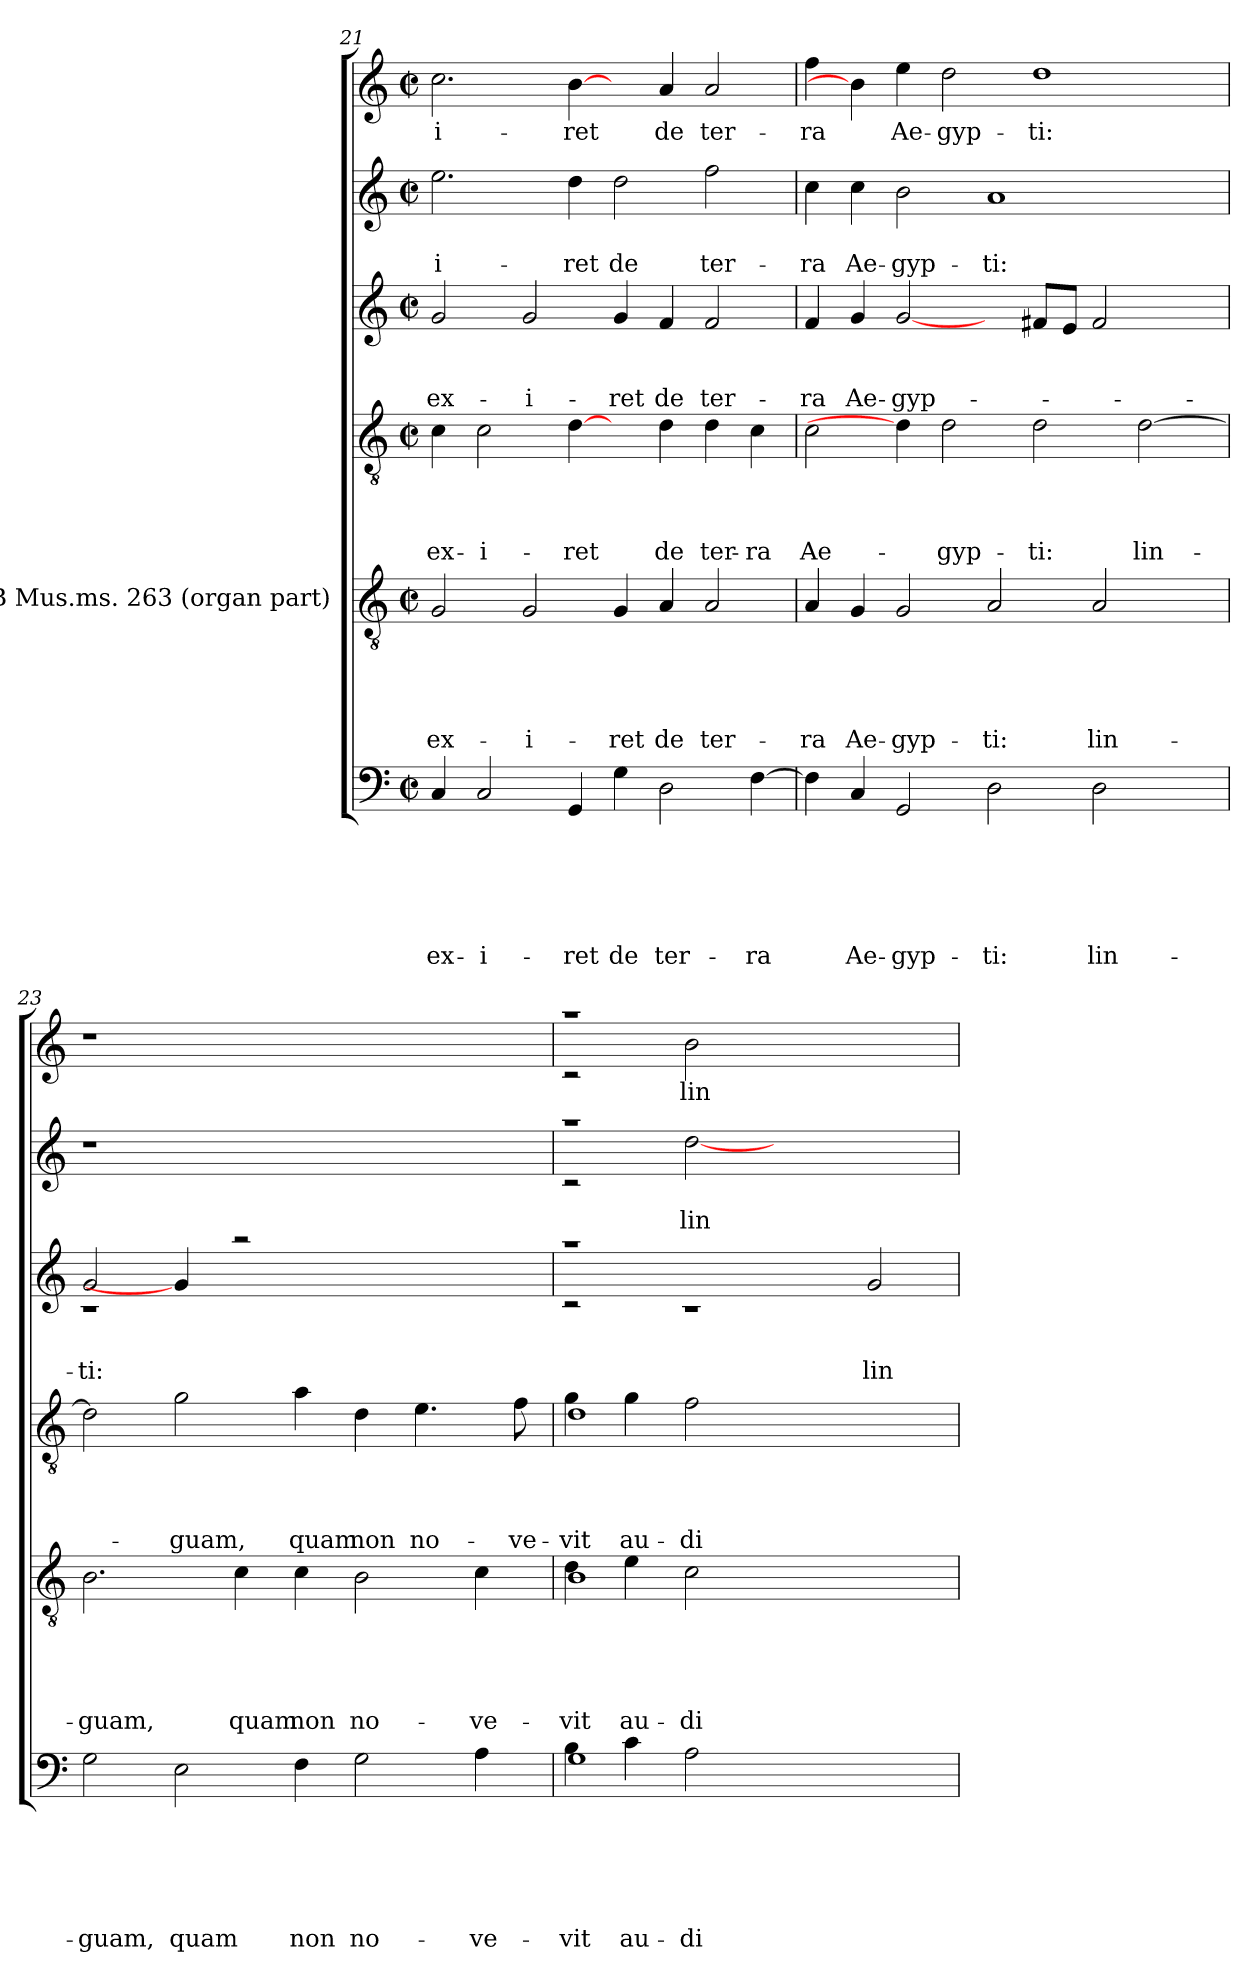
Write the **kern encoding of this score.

**kern	**text	**text	**text	**text	**text	**text	**kern	**text	**text	**text	**text	**text	**kern	**text	**text	**text	**text	**kern	**text	**text	**text	**kern	**text	**text	**kern	**text
*part6	*part6	*part6	*part6	*part6	*part6	*part6	*part5	*part5	*part5	*part5	*part5	*part5	*part4	*part4	*part4	*part4	*part4	*part3	*part3	*part3	*part3	*part2	*part2	*part2	*part1	*part1
*staff6	*staff6	*staff6	*staff6	*staff6	*staff6	*staff6	*staff5	*staff5	*staff5	*staff5	*staff5	*staff5	*staff4	*staff4	*staff4	*staff4	*staff4	*staff3	*staff3	*staff3	*staff3	*staff2	*staff2	*staff2	*staff1	*staff1
*	*	*	*	*	*	*	*I"BSB Mus.ms. 263 (organ part)	*	*	*	*	*	*	*	*	*	*	*	*	*	*	*	*	*	*	*
*clefF4	*	*	*	*	*	*	*clefGv2	*	*	*	*	*	*clefGv2	*	*	*	*	*clefG2	*	*	*	*clefG2	*	*	*clefG2	*
*k[]	*	*	*	*	*	*	*k[]	*	*	*	*	*	*k[]	*	*	*	*	*k[]	*	*	*	*k[]	*	*	*k[]	*
*C:	*	*	*	*	*	*	*C:	*	*	*	*	*	*C:	*	*	*	*	*C:	*	*	*	*C:	*	*	*C:	*
*M2/2	*	*	*	*	*	*	*M2/2	*	*	*	*	*	*M2/2	*	*	*	*	*M2/2	*	*	*	*M2/2	*	*	*M2/2	*
*met(c|)	*	*	*	*	*	*	*met(c|)	*	*	*	*	*	*met(c|)	*	*	*	*	*met(c|)	*	*	*	*met(c|)	*	*	*met(c|)	*
=21	=21	=21	=21	=21	=21	=21	=21	=21	=21	=21	=21	=21	=21	=21	=21	=21	=21	=21	=21	=21	=21	=21	=21	=21	=21	=21
!	!	!	!	!	!	!LO:LY:b	!	!	!	!	!	!LO:LY:b	!	!	!	!	!LO:LY:b	!	!	!	!LO:LY:b	!	!	!LO:LY:b	!	!LO:LY:b
4C/	.	.	.	.	.	ex-	2G/	.	.	.	.	ex-	4c\	.	.	.	ex-	2g/	.	.	ex-	2.ee\	.	-i-	2.cc\	-i-
!	!	!	!	!	!	!LO:LY:b	!	!	!	!	!	!	!	!	!	!	!LO:LY:b	!	!	!	!	!	!	!	!	!
2C/	.	.	.	.	.	-i-	.	.	.	.	.	.	2c\	.	.	.	-i-	.	.	.	.	.	.	.	.	.
!	!	!	!	!	!	!	!	!	!	!	!	!LO:LY:b	!	!	!	!	!	!	!	!	!LO:LY:b	!	!	!	!	!
.	.	.	.	.	.	.	2G/	.	.	.	.	-i-	.	.	.	.	.	2g/	.	.	-i-	.	.	.	.	.
!	!	!	!	!	!	!LO:LY:b	!	!	!	!	!	!	!	!	!	!	!LO:LY:b	!	!	!	!	!	!	!LO:LY:b	!	!LO:LY:b
4GG/	.	.	.	.	.	-ret	.	.	.	.	.	.	[4d\	.	.	.	-ret	.	.	.	.	4dd\	.	-ret	[4b\	-ret
!	!	!	!	!	!	!LO:LY:b	!	!	!	!	!	!LO:LY:b	!	!	!	!	!	!	!	!	!LO:LY:b	!	!	!LO:LY:b	!	!
4G\	.	.	.	.	.	de	4G/	.	.	.	.	-ret	4ryy	.	.	.	.	4g/	.	.	-ret	2dd\	.	de	4ryy	.
!	!	!	!	!	!	!LO:LY:b	!	!	!	!	!	!LO:LY:b	!	!	!	!	!LO:LY:b	!	!	!	!LO:LY:b	!	!	!	!	!LO:LY:b
2D\	.	.	.	.	.	ter-	4A/	.	.	.	.	de	4d\	.	.	.	de	4f/	.	.	de	.	.	.	4a/	de
!	!	!	!	!	!	!	!	!	!	!	!	!LO:LY:b	!	!	!	!	!LO:LY:b	!	!	!	!LO:LY:b	!	!	!LO:LY:b	!	!LO:LY:b
.	.	.	.	.	.	.	2A/	.	.	.	.	ter-	4d\	.	.	.	ter-	2f/	.	.	ter-	2ff\	.	ter-	2a/	ter-
!	!	!	!	!	!	!LO:LY:b	!	!	!	!	!	!	!	!	!	!	!LO:LY:b	!	!	!	!	!	!	!	!	!
[<4F\	.	.	.	.	.	-ra	.	.	.	.	.	.	4c\	.	.	.	-ra	.	.	.	.	.	.	.	.	.
!!LO:LB:g=z
=22	=22	=22	=22	=22	=22	=22	=22	=22	=22	=22	=22	=22	=22	=22	=22	=22	=22	=22	=22	=22	=22	=22	=22	=22	=22	=22
!	!	!	!	!	!	!	!	!	!	!	!	!LO:LY:b	!	!	!	!	!LO:LY:b	!	!	!	!LO:LY:b	!	!	!LO:LY:b	!	!LO:LY:b
4F\]	.	.	.	.	.	.	4A/	.	.	.	.	-ra	2c\	.	.	.	Ae-	4f/	.	.	-ra	4cc\	.	-ra	4ff\	-ra
!	!	!	!	!	!	!LO:LY:b	!	!	!	!	!	!LO:LY:b	!	!	!	!	!	!	!	!	!LO:LY:b	!	!	!LO:LY:b	!	!
4C/	.	.	.	.	.	Ae-	4G/	.	.	.	.	Ae-	.	.	.	.	.	4g/	.	.	Ae-	4cc\	.	Ae-	4b\]	.
!	!	!	!	!	!	!LO:LY:b	!	!	!	!	!	!LO:LY:b	!	!	!	!	!	!	!	!	!LO:LY:b	!	!	!LO:LY:b	!	!LO:LY:b
2GG/	.	.	.	.	.	-gyp-	2G/	.	.	.	.	-gyp-	4d\]	.	.	.	.	[2g/	.	.	-gyp-	2b\	.	-gyp-	4ee\	Ae-
!	!	!	!	!	!	!	!	!	!	!	!	!	!	!	!	!	!LO:LY:b	!	!	!	!	!	!	!	!	!LO:LY:b
.	.	.	.	.	.	.	.	.	.	.	.	.	2d\	.	.	.	-gyp-	.	.	.	.	.	.	.	2dd\	-gyp-
!	!	!	!	!	!	!LO:LY:b	!	!	!	!	!	!LO:LY:b	!	!	!	!	!	!	!	!	!	!	!	!LO:LY:b	!	!
2D\	.	.	.	.	.	-ti:	2A/	.	.	.	.	-ti:	.	.	.	.	.	4ryy	.	.	.	1a	.	-ti:	.	.
!	!	!	!	!	!	!	!	!	!	!	!	!	!	!	!	!	!LO:LY:b	!	!	!	!	!	!	!	!	!LO:LY:b
.	.	.	.	.	.	.	.	.	.	.	.	.	2d\	.	.	.	-ti:	8f#X/L	.	.	.	.	.	.	1dd	-ti:
.	.	.	.	.	.	.	.	.	.	.	.	.	.	.	.	.	.	8e/J	.	.	.	.	.	.	.	.
!	!	!	!	!	!	!LO:LY:b	!	!	!	!	!	!LO:LY:b	!	!	!	!	!	!	!	!	!	!	!	!	!	!
2D\	.	.	.	.	.	lin-	2A/	.	.	.	.	lin-	.	.	.	.	.	2f#/	.	.	.	.	.	.	.	.
!	!	!	!	!	!	!	!	!	!	!	!	!	!	!	!	!	!LO:LY:b	!	!	!	!	!	!	!	!	!
.	.	.	.	.	.	.	.	.	.	.	.	.	[>2d\	.	.	.	lin-	.	.	.	.	.	.	.	.	.
4ryy	.	.	.	.	.	.	4ryy	.	.	.	.	.	.	.	.	.	.	4ryy	.	.	.	4ryy	.	.	.	.
=23	=23	=23	=23	=23	=23	=23	=23	=23	=23	=23	=23	=23	=23	=23	=23	=23	=23	=23	=23	=23	=23	=23	=23	=23	=23	=23
!	!	!	!	!	!	!LO:LY:b	!	!	!	!	!	!LO:LY:b	!	!	!	!	!	!	!	!	!LO:LY:b	!	!	!	!	!
*	*	*	*	*	*	*	*	*	*	*	*	*	*	*	*	*	*	*^	*	*	*	*	*	*	*	*
2G\	.	.	.	.	.	-guam,	2.B\	.	.	.	.	-guam,	2d\]	.	.	.	.	2g/	1rc	.	.	-ti:	1r	.	.	1r	.
!	!	!	!	!	!	!LO:LY:b	!	!	!	!	!	!	!	!	!	!	!LO:LY:b	!	!	!	!	!	!	!	!	!	!
2E\	.	.	.	.	.	quam	.	.	.	.	.	.	2g\	.	.	.	-guam,	4g/]	.	.	.	.	.	.	.	.	.
!	!	!	!	!	!	!	!	!	!	!	!	!LO:LY:b	!	!	!	!	!	!	!	!	!	!	!	!	!	!	!
.	.	.	.	.	.	.	4c\	.	.	.	.	quam	.	.	.	.	.	2raa	.	.	.	.	.	.	.	.	.
!	!	!	!	!	!	!LO:LY:b	!	!	!	!	!	!LO:LY:b	!	!	!	!	!LO:LY:b	!	!	!	!	!	!	!	!	!	!
4F\	.	.	.	.	.	non	4c\	.	.	.	.	non	4a\	.	.	.	quam	.	2.ryy	.	.	.	1ryy	.	.	1ryy	.
!	!	!	!	!	!	!LO:LY:b	!	!	!	!	!	!LO:LY:b	!	!	!	!	!LO:LY:b	!	!	!	!	!	!	!	!	!	!
2G\	.	.	.	.	.	no-	2B\	.	.	.	.	no-	4d\	.	.	.	non	2.ryy	.	.	.	.	.	.	.	.	.
!	!	!	!	!	!	!	!	!	!	!	!	!	!	!	!	!	!LO:LY:b	!	!	!	!	!	!	!	!	!	!
.	.	.	.	.	.	.	.	.	.	.	.	.	4.e\	.	.	.	no-	.	.	.	.	.	.	.	.	.	.
!	!	!	!	!	!	!LO:LY:b	!	!	!	!	!	!LO:LY:b	!	!	!	!	!	!	!	!	!	!	!	!	!	!	!
4A\	.	.	.	.	.	-ve-	4c\	.	.	.	.	-ve-	.	.	.	.	.	.	4ryy	.	.	.	.	.	.	.	.
!	!	!	!	!	!	!	!	!	!	!	!	!	!	!	!	!	!LO:LY:b	!	!	!	!	!	!	!	!	!	!
.	.	.	.	.	.	.	.	.	.	.	.	.	8f\	.	.	.	-ve-	.	.	.	.	.	.	.	.	.	.
=24	=24	=24	=24	=24	=24	=24	=24	=24	=24	=24	=24	=24	=24	=24	=24	=24	=24	=24	=24	=24	=24	=24	=24	=24	=24	=24	=24
!	!	!	!	!	!	!LO:LY:b	!	!	!	!	!	!	!	!	!	!	!	!	!	!	!	!	!	!	!	!	!
*^	*	*	*	*	*	*	*	*	*	*	*	*	*	*	*	*	*	*	*	*	*	*	*	*	*	*	*
!	!	!	!	!	!	!	!LO:LY:b	!	!	!	!	!	!LO:LY:b	!	!	!	!	!	!	!	!	!	!	!	!	!	!	!
*	*	*	*	*	*	*	*	*^	*	*	*	*	*	*	*	*	*	*	*	*	*	*	*	*	*	*	*	*
!	!	!	!	!	!	!	!	!	!	!	!	!	!	!LO:LY:b	!	!	!	!	!LO:LY:b	!	!	!	!	!	!	!	!	!	!
*	*	*	*	*	*	*	*	*	*	*	*	*	*	*	*^	*	*	*	*	*	*	*	*	*	*	*	*	*	*
!	!	!	!	!	!	!	!	!	!	!	!	!	!	!	!	!	!	!	!	!LO:LY:b	!	!	!	!	!	!	!	!	!	!
*	*	*	*	*	*	*	*	*	*	*	*	*	*	*	*	*	*	*	*	*	*	*	*	*	*	*^	*	*	*^	*
4B\	1G	.	.	.	.	.	-vit	4d\	1B	.	.	.	.	-vit	4g\	1d	.	.	.	-vit	1raa	2rc	.	.	.	1raa	2rc	.	.	1raa	2rc	.
!	!	!	!	!	!	!	!LO:LY:b	!	!	!	!	!	!	!LO:LY:b	!	!	!	!	!	!LO:LY:b	!	!	!	!	!	!	!	!	!	!	!	!
4c\	.	.	.	.	.	.	au-	4e\	.	.	.	.	.	au-	4g\	.	.	.	.	au-	.	.	.	.	.	.	.	.	.	.	.	.
!	!	!	!	!	!	!	!LO:LY:b	!	!	!	!	!	!	!LO:LY:b	!	!	!	!	!	!LO:LY:b	!	!	!	!	!	!	!	!	!LO:LY:b	!	!	!LO:LY:b
2A\	.	.	.	.	.	.	-di-	2c\	.	.	.	.	.	-di-	2f\	.	.	.	.	-di-	.	1rc	.	.	.	.	[>2dd\	.	lin-	.	2b\	lin-
1ryy	1ryy	.	.	.	.	.	.	1ryy	1ryy	.	.	.	.	.	1ryy	1ryy	.	.	.	.	1ryy	.	.	.	.	1ryy	1ryy	.	.	1ryy	1ryy	.
!	!	!	!	!	!	!	!	!	!	!	!	!	!	!	!	!	!	!	!	!	!	!	!	!	!LO:LY:b	!	!	!	!	!	!	!
.	.	.	.	.	.	.	.	.	.	.	.	.	.	.	.	.	.	.	.	.	.	2g/	.	.	lin-	.	.	.	.	.	.	.
*v	*v	*	*	*	*	*	*	*	*	*	*	*	*	*	*v	*v	*	*	*	*	*v	*v	*	*	*	*v	*v	*	*	*v	*v	*
*	*	*	*	*	*	*	*v	*v	*	*	*	*	*	*	*	*	*	*	*	*	*	*	*	*	*	*	*
=	=	=	=	=	=	=	=	=	=	=	=	=	=	=	=	=	=	=	=	=	=	=	=	=	=	=
*-	*-	*-	*-	*-	*-	*-	*-	*-	*-	*-	*-	*-	*-	*-	*-	*-	*-	*-	*-	*-	*-	*-	*-	*-	*-	*-
